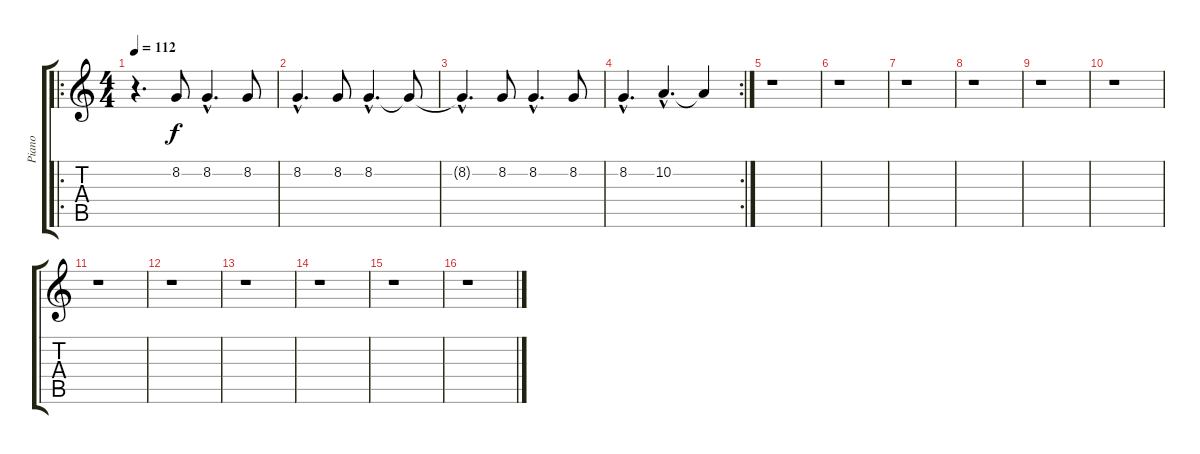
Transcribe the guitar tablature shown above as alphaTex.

\track ("Piano" "Piano") {instrument electricpiano1}
\staff {score tabs}
\tuning (E4 B3 G3 D3 A2 E2) {hide}
\ro
\ts (4 4)
\tempo 112
\clef g2
\ks c
r.4{d dy f} 8.2.8 8.2{hac}.4{d} 8.2.8 |
8.2{hac}.4{d} 8.2.8 8.2{hac}.4{d} 8.2{t}.8 |
8.2{hac t}.4{d} 8.2.8 8.2{hac}.4{d} 8.2.8 |
\rc 2
8.2{hac}.4{d} 10.2{hac}.4{d} 10.2{t}.4 |
r.1 |
r.1 |
r.1 |
r.1 |
r.1 |
r.1 |
r.1 |
r.1 |
r.1 |
r.1 |
r.1 |
r.1
